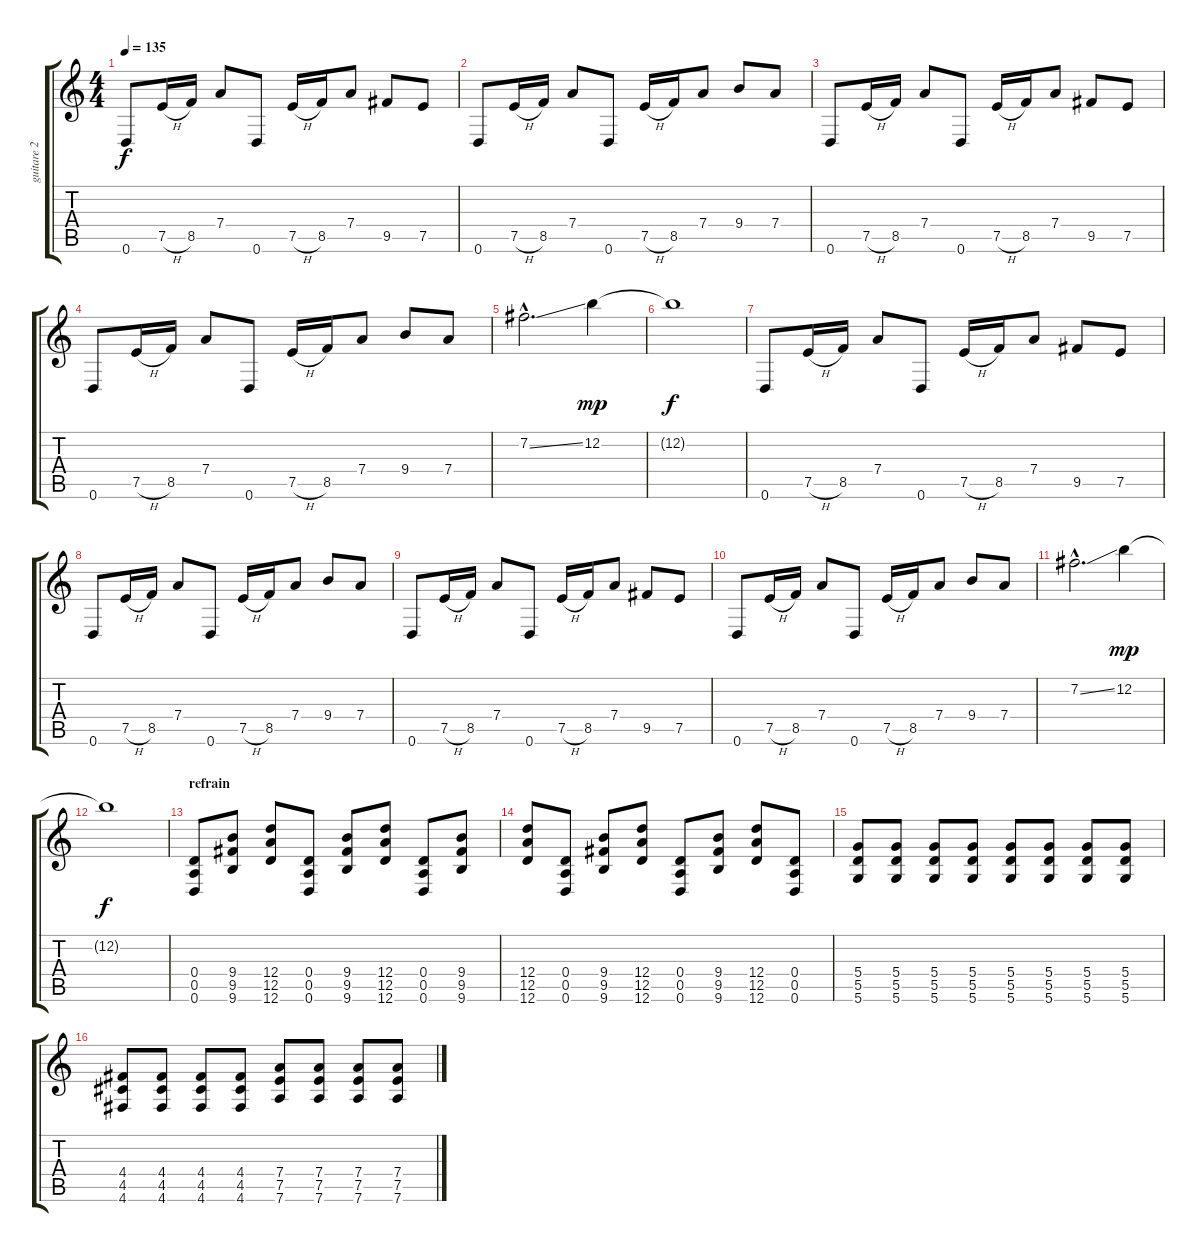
\track ("guitare 2" "guitare 2") {instrument electricguitarclean}
\staff {score tabs}
\tuning (E4 B3 G3 D3 A2 D2) {hide}
\ts (4 4)
\tempo 135
\clef g2
\ks c
0.6.8{dy f instrument electricguitarjazz} 7.5{h}.16 8.5.16 7.4.8 0.6.8 7.5{h}.16 8.5.16 7.4.8 9.5.8 7.5.8 |
0.6.8 7.5{h}.16 8.5.16 7.4.8 0.6.8 7.5{h}.16 8.5.16 7.4.8 9.4.8 7.4.8 |
0.6.8{instrument electricguitarjazz} 7.5{h}.16 8.5.16 7.4.8 0.6.8 7.5{h}.16 8.5.16 7.4.8 9.5.8 7.5.8 |
0.6.8 7.5{h}.16 8.5.16 7.4.8 0.6.8 7.5{h}.16 8.5.16 7.4.8 9.4.8 7.4.8 |
7.2{ss hac}.2{d} 12.2.4{dy mp} |
12.2{t}.1{dy f} |
0.6.8{instrument electricguitarjazz} 7.5{h}.16 8.5.16 7.4.8 0.6.8 7.5{h}.16 8.5.16 7.4.8 9.5.8 7.5.8 |
0.6.8 7.5{h}.16 8.5.16 7.4.8 0.6.8 7.5{h}.16 8.5.16 7.4.8 9.4.8 7.4.8 |
0.6.8{instrument electricguitarjazz} 7.5{h}.16 8.5.16 7.4.8 0.6.8 7.5{h}.16 8.5.16 7.4.8 9.5.8 7.5.8 |
0.6.8 7.5{h}.16 8.5.16 7.4.8 0.6.8 7.5{h}.16 8.5.16 7.4.8 9.4.8 7.4.8 |
7.2{ss hac}.2{d} 12.2.4{dy mp} |
12.2{t}.1{dy f} |
\section ("" "refrain")
(0.4 0.5 0.6).8{volume 14 instrument distortionguitar} (9.4 9.5 9.6).8 (12.4 12.5 12.6).8 (0.4 0.5 0.6).8 (9.4 9.5 9.6).8 (12.4 12.5 12.6).8 (0.4 0.5 0.6).8 (9.4 9.5 9.6).8 |
(12.4 12.5 12.6).8 (0.4 0.5 0.6).8 (9.4 9.5 9.6).8 (12.4 12.5 12.6).8 (0.4 0.5 0.6).8 (9.4 9.5 9.6).8 (12.4 12.5 12.6).8 (0.4 0.5 0.6).8 |
(5.4 5.5 5.6).8 (5.4 5.5 5.6).8 (5.4 5.5 5.6).8 (5.4 5.5 5.6).8 (5.4 5.5 5.6).8 (5.4 5.5 5.6).8 (5.4 5.5 5.6).8 (5.4 5.5 5.6).8 |
(4.4 4.5 4.6).8 (4.4 4.5 4.6).8 (4.4 4.5 4.6).8 (4.4 4.5 4.6).8 (7.4 7.5 7.6).8 (7.4 7.5 7.6).8 (7.4 7.5 7.6).8 (7.4 7.5 7.6).8
